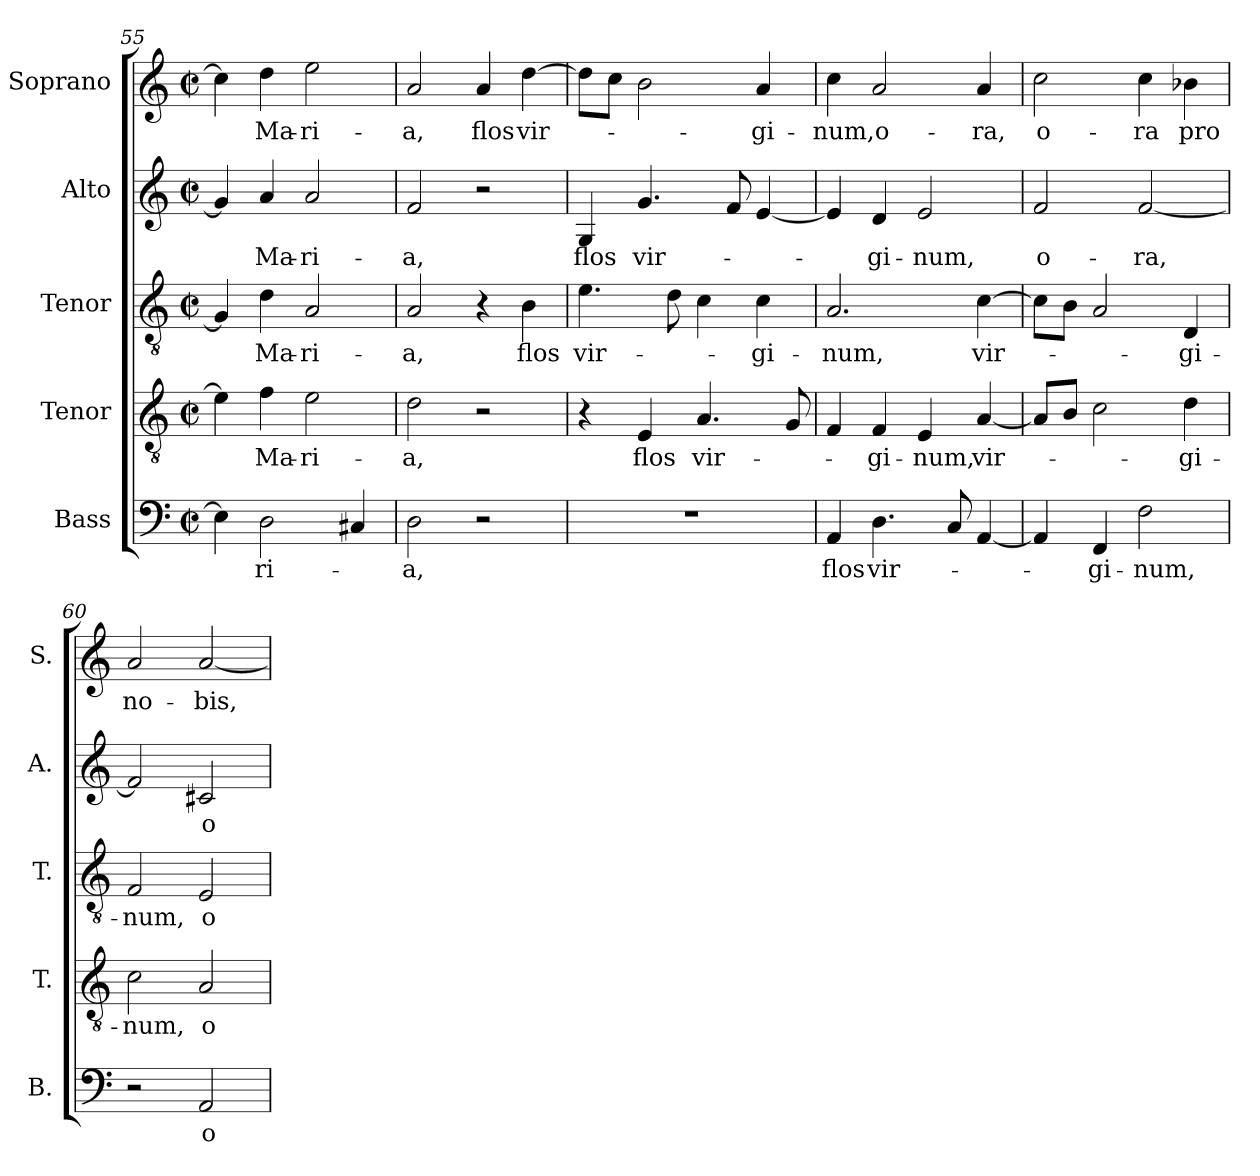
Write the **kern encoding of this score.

**kern	**text	**kern	**text	**kern	**text	**kern	**text	**kern	**text
*part5	*part5	*part4	*part4	*part3	*part3	*part2	*part2	*part1	*part1
*staff5	*staff5	*staff4	*staff4	*staff3	*staff3	*staff2	*staff2	*staff1	*staff1
*I"Bass	*	*I"Tenor	*	*I"Tenor	*	*I"Alto	*	*I"Soprano	*
*I'B.	*	*I'T.	*	*I'T.	*	*I'A.	*	*I'S.	*
*clefF4	*	*clefGv2	*	*clefGv2	*	*clefG2	*	*clefG2	*
*	*	*ITrd7c12	*	*ITrd7c12	*	*	*	*	*
*k[]	*	*k[]	*	*k[]	*	*k[]	*	*k[]	*
*C:	*	*C:	*	*C:	*	*C:	*	*C:	*
*M2/2	*	*M2/2	*	*M2/2	*	*M2/2	*	*M2/2	*
*met(c|)	*	*met(c|)	*	*met(c|)	*	*met(c|)	*	*met(c|)	*
=55	=55	=55	=55	=55	=55	=55	=55	=55	=55
4Ei\]	.	4Ei\]	.	4GGi/]	.	4gi/]	.	4cci\]	.
!	!LO:LY:b:color=#000000	!	!	!	!	!	!	!	!
!	!	!	!LO:LY:b:color=#000000	!	!	!	!	!	!
!	!	!	!	!	!LO:LY:b:color=#000000	!	!	!	!
!	!	!	!	!	!	!	!LO:LY:b:color=#000000	!	!
!	!	!	!	!	!	!	!	!	!LO:LY:b:color=#000000
2Di\	-ri-	4Fi\	Ma-	4Di\	Ma-	4ai/	Ma-	4ddi\	Ma-
!	!	!	!LO:LY:b:color=#000000	!	!	!	!	!	!
!	!	!	!	!	!LO:LY:b:color=#000000	!	!	!	!
!	!	!	!	!	!	!	!LO:LY:b:color=#000000	!	!
!	!	!	!	!	!	!	!	!	!LO:LY:b:color=#000000
.	.	2Ei\	-ri-	2AAi/	-ri-	2ai/	-ri-	2eei\	-ri-
4C#Xi/	.	.	.	.	.	.	.	.	.
=56	=56	=56	=56	=56	=56	=56	=56	=56	=56
!	!LO:LY:b:color=#000000	!	!	!	!	!	!	!	!
!	!	!	!LO:LY:b:color=#000000	!	!	!	!	!	!
!	!	!	!	!	!LO:LY:b:color=#000000	!	!	!	!
!	!	!	!	!	!	!	!LO:LY:b:color=#000000	!	!
!	!	!	!	!	!	!	!	!	!LO:LY:b:color=#000000
2Di\	-a,	2Di\	-a,	2AAi/	-a,	2fi/	-a,	2ai/	-a,
!	!	!	!	!	!	!	!	!	!LO:LY:b:color=#000000
2r	.	2r	.	4r	.	2r	.	4ai/	flos
!	!	!	!	!	!LO:LY:b:color=#000000	!	!	!	!
!	!	!	!	!	!	!	!	!	!LO:LY:b:color=#000000
.	.	.	.	4BBi\	flos	.	.	[4ddi\	vir-
!!LO:PB:g=z
=57	=57	=57	=57	=57	=57	=57	=57	=57	=57
!	!	!	!	!	!LO:LY:b:color=#000000	!	!	!	!
!	!	!	!	!	!	!	!LO:LY:b:color=#000000	!	!
1r	.	4r	.	4.Ei\	vir-	4Gi/	flos	8ddi\L]	.
.	.	.	.	.	.	.	.	8cci\J	.
!	!	!	!LO:LY:b:color=#000000	!	!	!	!	!	!
!	!	!	!	!	!	!	!LO:LY:b:color=#000000	!	!
.	.	4EEi/	flos	.	.	4.gi/	vir-	2bi\	.
.	.	.	.	8Di\	.	.	.	.	.
!	!	!	!LO:LY:b:color=#000000	!	!	!	!	!	!
.	.	4.AAi/	vir-	4Ci\	.	.	.	.	.
.	.	.	.	.	.	8fi/	.	.	.
!	!	!	!	!	!LO:LY:b:color=#000000	!	!	!	!
!	!	!	!	!	!	!	!	!	!LO:LY:b:color=#000000
.	.	.	.	4Ci\	-gi-	[4ei/	.	4ai/	-gi-
.	.	8GGi/	.	.	.	.	.	.	.
=58	=58	=58	=58	=58	=58	=58	=58	=58	=58
!	!LO:LY:b:color=#000000	!	!	!	!	!	!	!	!
!	!	!	!	!	!LO:LY:b:color=#000000	!	!	!	!
!	!	!	!	!	!	!	!	!	!LO:LY:b:color=#000000
4AAi/	flos	4FFi/	.	2.AAi/	-num,	4ei/]	.	4cci\	-num,
!	!LO:LY:b:color=#000000	!	!	!	!	!	!	!	!
!	!	!	!LO:LY:b:color=#000000	!	!	!	!	!	!
!	!	!	!	!	!	!	!LO:LY:b:color=#000000	!	!
!	!	!	!	!	!	!	!	!	!LO:LY:b:color=#000000
4.Di\	vir-	4FFi/	-gi-	.	.	4di/	-gi-	2ai/	o-
!	!	!	!LO:LY:b:color=#000000	!	!	!	!	!	!
!	!	!	!	!	!	!	!LO:LY:b:color=#000000	!	!
.	.	4EEi/	-num,	.	.	2ei/	-num,	.	.
8Ci/	.	.	.	.	.	.	.	.	.
!	!	!	!LO:LY:b:color=#000000	!	!	!	!	!	!
!	!	!	!	!	!LO:LY:b:color=#000000	!	!	!	!
!	!	!	!	!	!	!	!	!	!LO:LY:b:color=#000000
[4AAi/	.	[4AAi/	vir-	[4Ci\	vir-	.	.	4ai/	-ra,
=59	=59	=59	=59	=59	=59	=59	=59	=59	=59
!	!	!	!	!	!	!	!LO:LY:b:color=#000000	!	!
!	!	!	!	!	!	!	!	!	!LO:LY:b:color=#000000
4AAi/]	.	8AAi/L]	.	8Ci\L]	.	2fi/	o-	2cci\	o-
.	.	8BBi/J	.	8BBi\J	.	.	.	.	.
!	!LO:LY:b:color=#000000	!	!	!	!	!	!	!	!
4FFi/	-gi-	2Ci\	.	2AAi/	.	.	.	.	.
!	!LO:LY:b:color=#000000	!	!	!	!	!	!	!	!
!	!	!	!	!	!	!	!LO:LY:b:color=#000000	!	!
!	!	!	!	!	!	!	!	!	!LO:LY:b:color=#000000
2Fi\	-num,	.	.	.	.	[2fi/	-ra,	4cci\	-ra
!	!	!	!LO:LY:b:color=#000000	!	!	!	!	!	!
!	!	!	!	!	!LO:LY:b:color=#000000	!	!	!	!
!	!	!	!	!	!	!	!	!	!LO:LY:b:color=#000000
.	.	4Di\	-gi-	4DDi/	-gi-	.	.	4b-Xi\	pro
=60	=60	=60	=60	=60	=60	=60	=60	=60	=60
!	!	!	!LO:LY:b:color=#000000	!	!	!	!	!	!
!	!	!	!	!	!LO:LY:b:color=#000000	!	!	!	!
!	!	!	!	!	!	!	!	!	!LO:LY:b:color=#000000
2r	.	2Ci\	-num,	2FFi/	-num,	2fi/]	.	2ai/	no-
!	!LO:LY:b:color=#000000	!	!	!	!	!	!	!	!
!	!	!	!LO:LY:b:color=#000000	!	!	!	!	!	!
!	!	!	!	!	!LO:LY:b:color=#000000	!	!	!	!
!	!	!	!	!	!	!	!LO:LY:b:color=#000000	!	!
!	!	!	!	!	!	!	!	!	!LO:LY:b:color=#000000
2AAi/	o-	2AAi/	o-	2EEi/	o-	2c#Xi/	o-	[2ai/	-bis,
=	=	=	=	=	=	=	=	=	=
*-	*-	*-	*-	*-	*-	*-	*-	*-	*-
